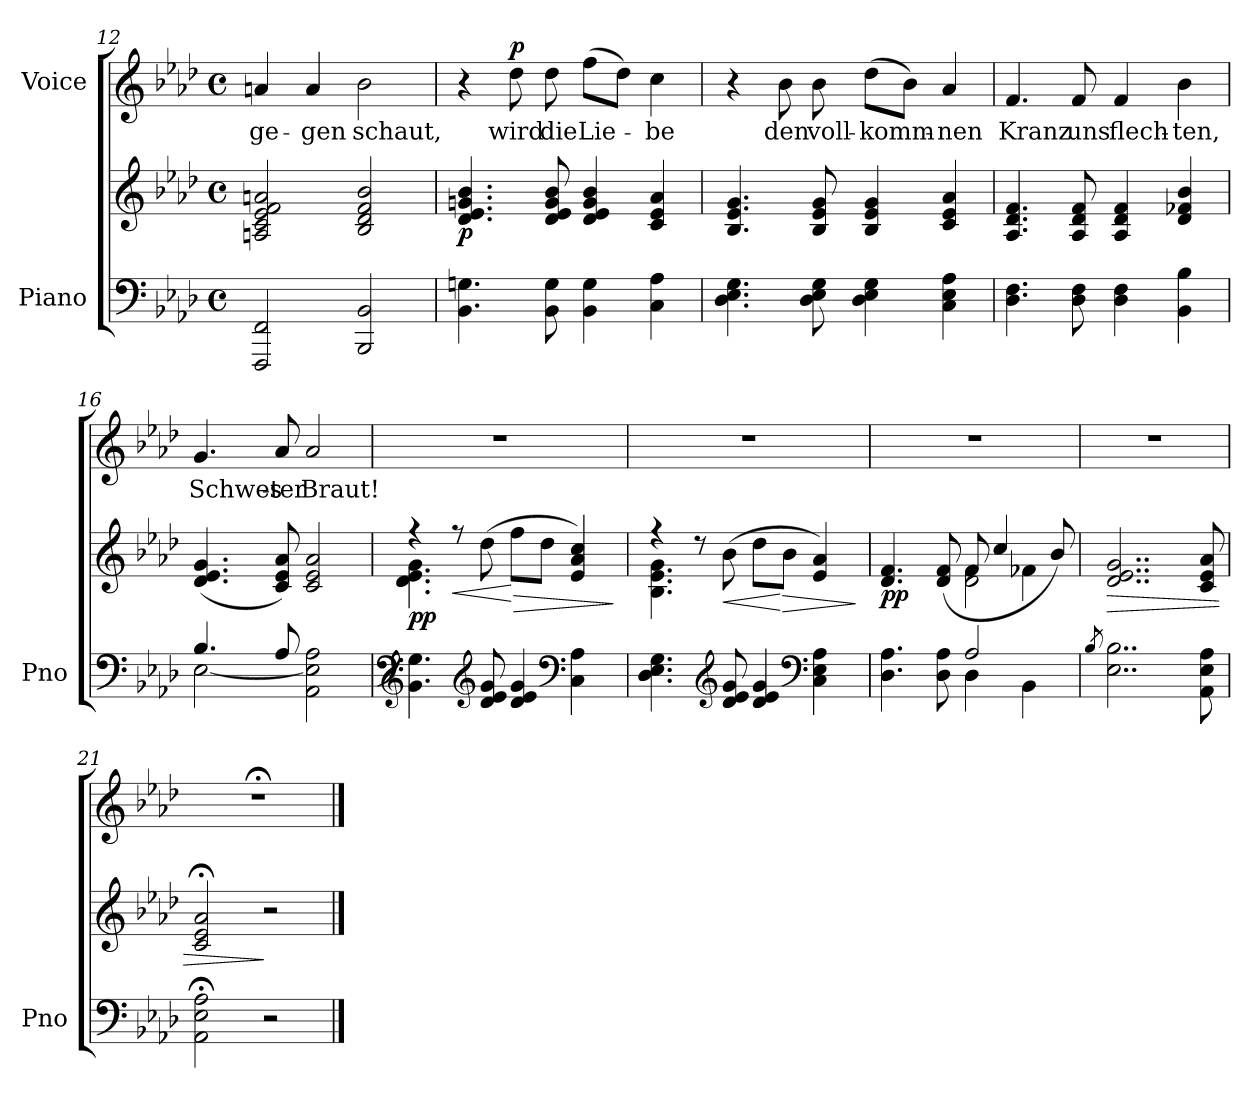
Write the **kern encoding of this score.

**kern	**kern	**dynam	**kern	**text	**dynam
*part2	*part2	*part2	*part1	*part1	*part1
*staff3	*staff2	*staff2/3	*staff1	*staff1	*staff1
*I"Piano	*	*	*I"Voice	*	*
*I'Pno	*	*	*	*	*
*clefF4	*clefG2	*	*clefG2	*	*
*k[b-e-a-d-]	*k[b-e-a-d-]	*	*k[b-e-a-d-]	*	*
*M4/4	*M4/4	*	*M4/4	*	*
*met(c)	*met(c)	*	*met(c)	*	*
=12	=12	=12	=12	=12	=12
!	!	!	!	!LO:LY:b	!
2FFF/ 2FF/	2An/ 2c/ 2e-/ 2f/ 2an/	.	4an/	-ge-	.
!	!	!	!	!LO:LY:b	!
.	.	.	4a/	-gen	.
!	!	!	!	!LO:LY:b	!
2BBB-/ 2BB-/	2B-/ 2d-/ 2f/ 2b-/	.	2b-\	schaut,	.
=13	=13	=13	=13	=13	=13
!	!	!LO:DY:b	!	!	!
4.BB-\ 4.Gn\	4.d-/ 4.e-/ 4.gn/ 4.b-/	p	4r	.	.
!	!	!	!	!LO:LY:b	!LO:DY:b
.	.	.	8dd-\	wird	p
!	!	!	!	!LO:LY:b	!
8BB-\ 8G\	8d-/ 8e-/ 8g/ 8b-/	.	8dd-\	die	.
!	!	!	!	!LO:LY:b	!
4BB-\ 4G\	4d-/ 4e-/ 4g/ 4b-/	.	(>8ff\L	Lie-	.
.	.	.	8dd-\J)	.	.
!	!	!	!	!LO:LY:b	!
4C\ 4A-\	4c/ 4e-/ 4a-/	.	4cc\	-be	.
=14	=14	=14	=14	=14	=14
4.D-\ 4.E-\ 4.G\	4.B-/ 4.e-/ 4.g/	.	4r	.	.
!	!	!	!	!LO:LY:b	!
.	.	.	8b-\	den	.
!	!	!	!	!LO:LY:b	!
8D-\ 8E-\ 8G\	8B-/ 8e-/ 8g/	.	8b-\	voll-	.
!	!	!	!	!LO:LY:b	!
4D-\ 4E-\ 4G\	4B-/ 4e-/ 4g/	.	(>8dd-\L	-komm-	.
.	.	.	8b-\J)	.	.
!	!	!	!	!LO:LY:b	!
4C\ 4E-\ 4A-\	4c/ 4e-/ 4a-/	.	4a-/	-nen	.
=15	=15	=15	=15	=15	=15
!	!	!	!	!LO:LY:b	!
4.D-\ 4.F\	4.A-/ 4.d-/ 4.f/	.	4.f/	Kranz	.
!	!	!	!	!LO:LY:b	!
8D-\ 8F\	8A-/ 8d-/ 8f/	.	8f/	uns	.
!	!	!	!	!LO:LY:b	!
4D-\ 4F\	4A-/ 4d-/ 4f/	.	4f/	flech-	.
!	!	!	!	!LO:LY:b	!
4BB-\ 4B-\	4d-/ 4f-X/ 4b-/	.	4b-\	-ten,	.
!!LO:LB:g=z
=16	=16	=16	=16	=16	=16
*^	*	*	*	*	*
!	!	!	!	!	!LO:LY:b	!
4.B-/	[2E-\	(>4.d-/ 4.e-/ 4.g/	.	4.g/	Schwes-	.
!	!	!	!	!	!LO:LY:b	!
8A-/	.	8c/ 8e-/ 8a-/)	.	8a-/	-ter	.
!	!	!	!	!	!LO:LY:b	!
2ryy	2AA-\ 2E-\] 2A-\	2c/ 2e-/ 2a-/	.	2a-/	Braut!	.
=17	=17	=17	=17	=17	=17	=17
*	*	*^	*	*	*	*
!	!	!	!	!LO:DY:b	!	!	!
*v	*v	*	*	*	*	*	*
4.BB-\ 4.G\	4r	4.d-\ 4.e-\ 4.g\	pp	1r	.	.
!	!	!	!LO:HP:b	!	!	!
.	8r	.	<	.	.	.
*clefG2	*	*	*	*	*	*
8d-/ 8e-/ 8g/	(>8dd-\	2ryy	.	.	.	.
!	!	!	!LO:HP:n=1:b	!	!	!
4d-/ 4e-/ 4g/	8ff\L	.	[ >	.	.	.
.	8dd-\J	.	.	.	.	.
*clefF4	*	*	*	*	*	*
4C\ 4A-\	4e-/ 4a-/ 4cc/)	.	.	.	.	.
.	.	8ryy	.	.	.	.
*	*v	*v	*	*	*	*
.	.	]	.	.	.
=18	=18	=18	=18	=18	=18
*	*^	*	*	*	*
4.D-\ 4.E-\ 4.G\	4r	4.B-\ 4.e-\ 4.g\	.	1r	.	.
.	8r	.	.	.	.	.
*clefG2	*	*	*	*	*	*
!	!	!	!LO:HP:b	!	!	!
8d-/ 8e-/ 8g/	(>8b-\	2ryy	<	.	.	.
4d-/ 4e-/ 4g/	8dd-\L	.	.	.	.	.
!	!	!	!LO:HP:n=1:b	!	!	!
.	8b-\J	.	[ >	.	.	.
*clefF4	*	*	*	*	*	*
4C\ 4E-\ 4A-\	4e-/ 4a-/)	.	.	.	.	.
.	.	8ryy	.	.	.	.
*	*v	*v	*	*	*	*
.	.	]	.	.	.
=19	=19	=19	=19	=19	=19
*^	*^	*	*	*	*
*	*	*	*^	*	*	*	*
!	!	!	!	!	!LO:DY:b	!	!	!
4.D-\ 4.A-\	2ryy	4.d-/ 4.f/	2ryy	2ryy	pp	1r	.	.
8D-\ 8A-\	.	(>8d-/ 8f/	.	.	.	.	.	.
!	!	!	!	!LO:N:head=solid	!	!	!	!
4D-\	2A-/	8f/	2d-\	4f\	.	.	.	.
.	.	4cc/	.	.	.	.	.	.
4BB-\	.	.	.	4f-X\	.	.	.	.
.	.	8b-/)	.	.	.	.	.	.
*v	*v	*	*	*	*	*	*	*
*	*v	*v	*v	*	*	*	*
=20	=20	=20	=20	=20	=20
8qB-/	.	.	.	.	.
!	!	!LO:HP:b	!	!	!
2..E-\ 2..B-\	2..d-/ 2..e-/ 2..g/	>	1r	.	.
8AA-\ 8E-\ 8A-\	8c/ 8e-/ 8a-/	.	.	.	.
=21	=21	=21	=21	=21	=21
2AA-\;< 2E-\;< 2A-\;<	2c/;< 2e-/;< 2a-/;<	.	1r;<	.	.
2r	2r	]	.	.	.
==	==	==	==	==	==
*-	*-	*-	*-	*-	*-
